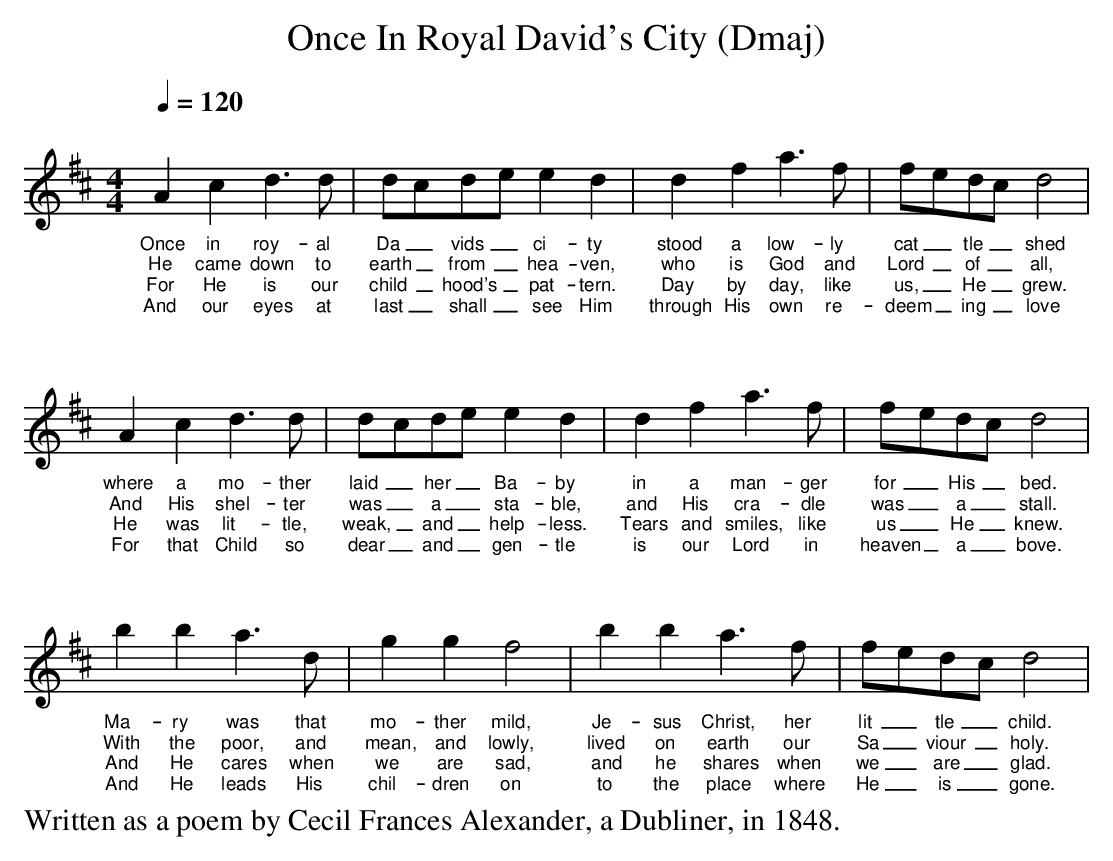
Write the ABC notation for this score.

X:1
T:Once In Royal David's City (Dmaj)
Q:1/4=120
M:4/4
L:1/8
K:Dmaj
A2c2 d3d | dcde   e2d2 | d2f2 a3f | fedc d4 |
w:Once in roy-al Da_vids_ ci-ty stood a low-ly cat_tle_ shed
w:He came down to earth_ from_ hea-ven, who is God and Lord_ of_ all,
w:For He is our child_hood's_ pat-tern. Day by day, like us,_ He_ grew.
w:And our eyes at last_ shall_ see Him through His own re-deem_ing_ love
A2c2 d3d | dcde   e2d2 | d2f2 a3f | fedc d4 |
w:where a mo-ther laid_ her_ Ba-by in a man-ger for_ His_ bed.
w:And His shel-ter was_ a_ sta-ble, and His cra-dle was_ a_ stall.
w:He was lit-tle, weak,_ and_ help-less. Tears and smiles, like us_ He_ knew.
w:For that Child so dear_ and_ gen-tle is our Lord in heaven_ a_bove.
b2b2  a3d | g2g2 f4 | b2b2 a3f | fedc d4 |
w:Ma-ry was that mo-ther mild, Je-sus Christ, her lit_tle_ child.
w:With the poor, and mean, and lowly, lived on earth our Sa_viour_ holy.
w:And He cares when we are sad, and he shares when we_ are_ glad.
w:And He leads His chil-dren on to the place where He_ is_ gone.
